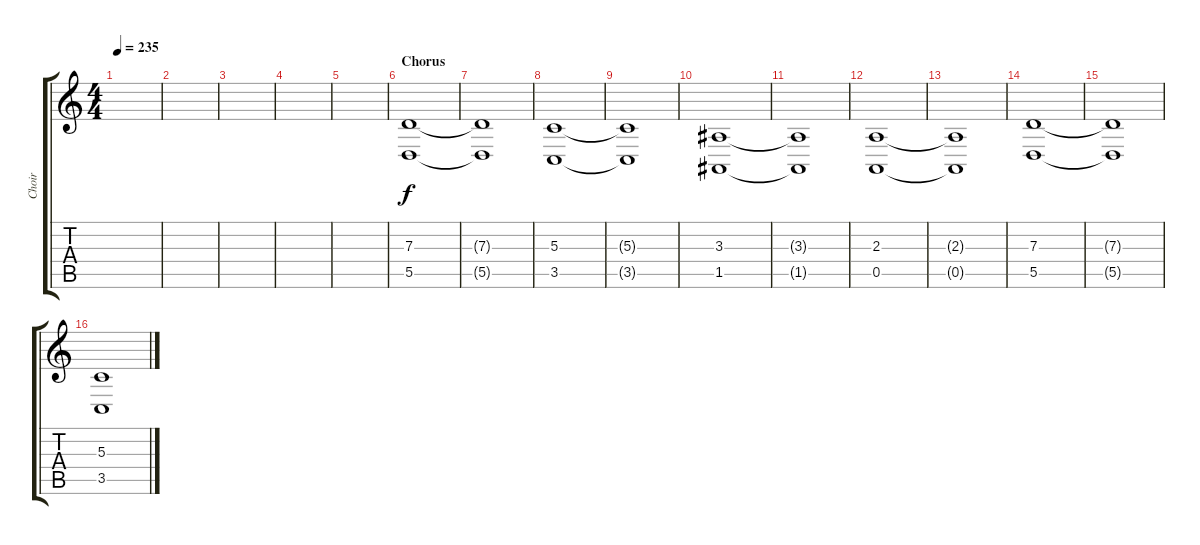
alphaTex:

\track ("Choir" "Choir") {instrument choiraahs}
\staff {score tabs}
\tuning (E4 B3 G3 D3 A2 E2) {hide}
\ts (4 4)
\tempo 235
\clef g2
\ks c
|
|
|
|
|
\section ("" "Chorus")
(7.3 5.5).1 |
(7.3{t} 5.5{t}).1 |
(5.3 3.5).1 |
(5.3{t} 3.5{t}).1 |
(3.3 1.5).1 |
(3.3{t} 1.5{t}).1 |
(2.3 0.5).1 |
(2.3{t} 0.5{t}).1 |
(7.3 5.5).1 |
(7.3{t} 5.5{t}).1 |
(5.3 3.5).1
